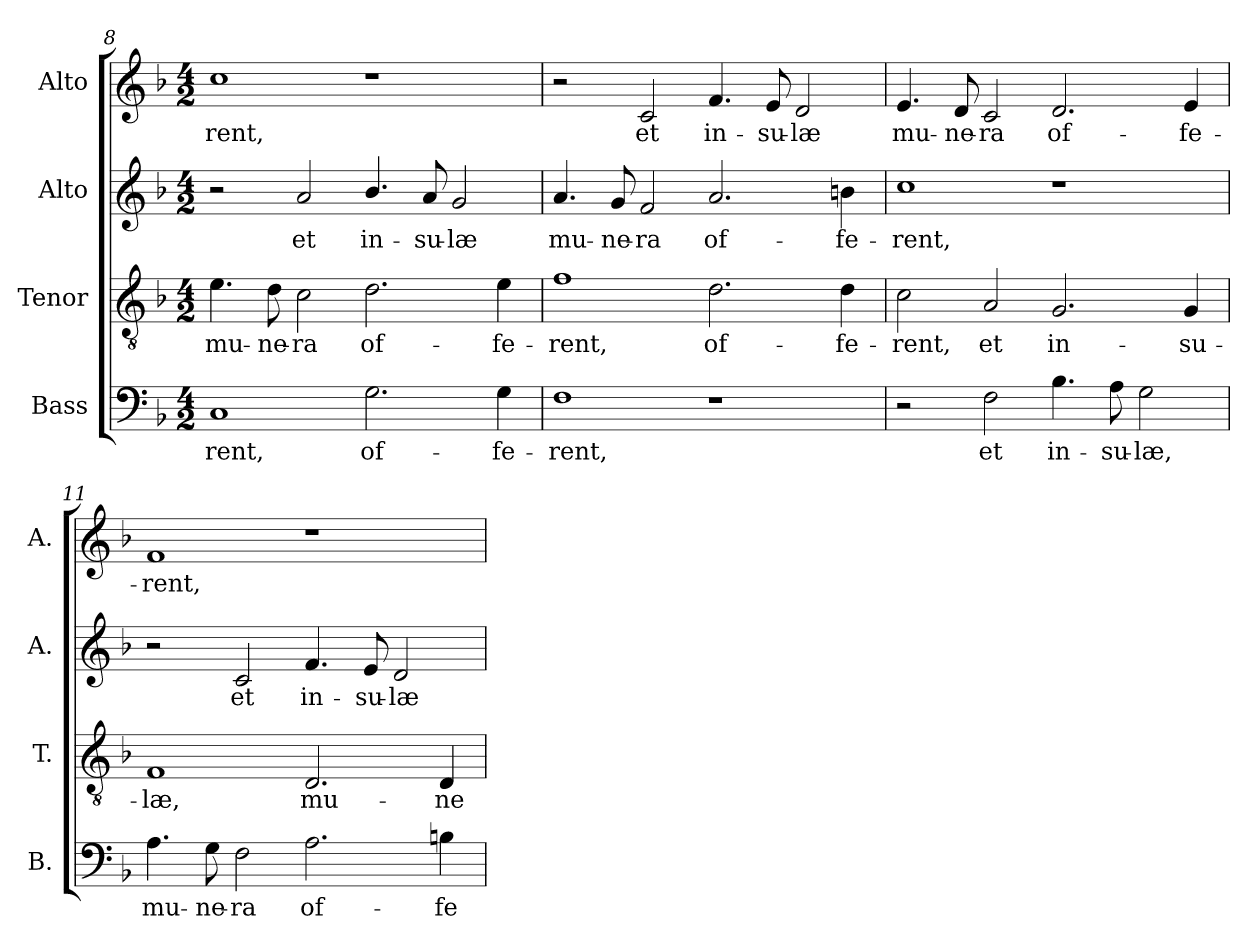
**kern	**text	**kern	**text	**kern	**text	**kern	**text
*part4	*part4	*part3	*part3	*part2	*part2	*part1	*part1
*staff4	*staff4	*staff3	*staff3	*staff2	*staff2	*staff1	*staff1
*I"Bass	*	*I"Tenor	*	*I"Alto	*	*I"Alto	*
*I'B.	*	*I'T.	*	*I'A.	*	*I'A.	*
*clefF4	*	*clefGv2	*	*clefG2	*	*clefG2	*
*	*	*ITrd7c12	*	*	*	*	*
*k[b-]	*	*k[b-]	*	*k[b-]	*	*k[b-]	*
*F:	*	*F:	*	*F:	*	*F:	*
*M4/2	*	*M4/2	*	*M4/2	*	*M4/2	*
=8	=8	=8	=8	=8	=8	=8	=8
!	!LO:LY:b:color=#000000	!	!	!	!	!	!
!	!	!	!LO:LY:b:color=#000000	!	!	!	!
!	!	!	!	!	!	!	!LO:LY:b:color=#000000
1Ci	-rent,	4.Ei\	mu-	2r	.	1cci	-rent,
!	!	!	!LO:LY:b:color=#000000	!	!	!	!
.	.	8Di\	-ne-	.	.	.	.
!	!	!	!LO:LY:b:color=#000000	!	!	!	!
!	!	!	!	!	!LO:LY:b:color=#000000	!	!
.	.	2Ci\	-ra	2ai/	et	.	.
!	!LO:LY:b:color=#000000	!	!	!	!	!	!
!	!	!	!LO:LY:b:color=#000000	!	!	!	!
!	!	!	!	!	!LO:LY:b:color=#000000	!	!
2.Gi\	of-	2.Di\	of-	4.b-i/	in-	1r	.
!	!	!	!	!	!LO:LY:b:color=#000000	!	!
.	.	.	.	8ai/	-su-	.	.
!	!	!	!	!	!LO:LY:b:color=#000000	!	!
.	.	.	.	2gi/	-læ	.	.
!	!LO:LY:b:color=#000000	!	!	!	!	!	!
!	!	!	!LO:LY:b:color=#000000	!	!	!	!
4Gi\	-fe-	4Ei\	-fe-	.	.	.	.
!!LO:LB:g=z
=9	=9	=9	=9	=9	=9	=9	=9
!	!LO:LY:b:color=#000000	!	!	!	!	!	!
!	!	!	!LO:LY:b:color=#000000	!	!	!	!
!	!	!	!	!	!LO:LY:b:color=#000000	!	!
1Fi	-rent,	1Fi	-rent,	4.ai/	mu-	2r	.
!	!	!	!	!	!LO:LY:b:color=#000000	!	!
.	.	.	.	8gi/	-ne-	.	.
!	!	!	!	!	!LO:LY:b:color=#000000	!	!
!	!	!	!	!	!	!	!LO:LY:b:color=#000000
.	.	.	.	2fi/	-ra	2ci/	et
!	!	!	!LO:LY:b:color=#000000	!	!	!	!
!	!	!	!	!	!LO:LY:b:color=#000000	!	!
!	!	!	!	!	!	!	!LO:LY:b:color=#000000
1r	.	2.Di\	of-	2.ai/	of-	4.fi/	in-
!	!	!	!	!	!	!	!LO:LY:b:color=#000000
.	.	.	.	.	.	8ei/	-su-
!	!	!	!	!	!	!	!LO:LY:b:color=#000000
.	.	.	.	.	.	2di/	-læ
!	!	!	!LO:LY:b:color=#000000	!	!	!	!
!	!	!	!	!	!LO:LY:b:color=#000000	!	!
.	.	4Di\	-fe-	4bni\	-fe-	.	.
=10	=10	=10	=10	=10	=10	=10	=10
!	!	!	!LO:LY:b:color=#000000	!	!	!	!
!	!	!	!	!	!LO:LY:b:color=#000000	!	!
!	!	!	!	!	!	!	!LO:LY:b:color=#000000
2r	.	2Ci\	-rent,	1cci	-rent,	4.ei/	mu-
!	!	!	!	!	!	!	!LO:LY:b:color=#000000
.	.	.	.	.	.	8di/	-ne-
!	!LO:LY:b:color=#000000	!	!	!	!	!	!
!	!	!	!LO:LY:b:color=#000000	!	!	!	!
!	!	!	!	!	!	!	!LO:LY:b:color=#000000
2Fi\	et	2AAi/	et	.	.	2ci/	-ra
!	!LO:LY:b:color=#000000	!	!	!	!	!	!
!	!	!	!LO:LY:b:color=#000000	!	!	!	!
!	!	!	!	!	!	!	!LO:LY:b:color=#000000
4.B-i\	in-	2.GGi/	in-	1r	.	2.di/	of-
!	!LO:LY:b:color=#000000	!	!	!	!	!	!
8Ai\	-su-	.	.	.	.	.	.
!	!LO:LY:b:color=#000000	!	!	!	!	!	!
2Gi\	-læ,	.	.	.	.	.	.
!	!	!	!LO:LY:b:color=#000000	!	!	!	!
!	!	!	!	!	!	!	!LO:LY:b:color=#000000
.	.	4GGi/	-su-	.	.	4ei/	-fe-
=11	=11	=11	=11	=11	=11	=11	=11
!	!LO:LY:b:color=#000000	!	!	!	!	!	!
!	!	!	!LO:LY:b:color=#000000	!	!	!	!
!	!	!	!	!	!	!	!LO:LY:b:color=#000000
4.Ai\	mu-	1FFi	-læ,	2r	.	1fi	-rent,
!	!LO:LY:b:color=#000000	!	!	!	!	!	!
8Gi\	-ne-	.	.	.	.	.	.
!	!LO:LY:b:color=#000000	!	!	!	!	!	!
!	!	!	!	!	!LO:LY:b:color=#000000	!	!
2Fi\	-ra	.	.	2ci/	et	.	.
!	!LO:LY:b:color=#000000	!	!	!	!	!	!
!	!	!	!LO:LY:b:color=#000000	!	!	!	!
!	!	!	!	!	!LO:LY:b:color=#000000	!	!
2.Ai\	of-	2.DDi/	mu-	4.fi/	in-	1r	.
!	!	!	!	!	!LO:LY:b:color=#000000	!	!
.	.	.	.	8ei/	-su-	.	.
!	!	!	!	!	!LO:LY:b:color=#000000	!	!
.	.	.	.	2di/	-læ	.	.
!	!LO:LY:b:color=#000000	!	!	!	!	!	!
!	!	!	!LO:LY:b:color=#000000	!	!	!	!
4Bni\	-fe-	4DDi/	-ne-	.	.	.	.
=	=	=	=	=	=	=	=
*-	*-	*-	*-	*-	*-	*-	*-
